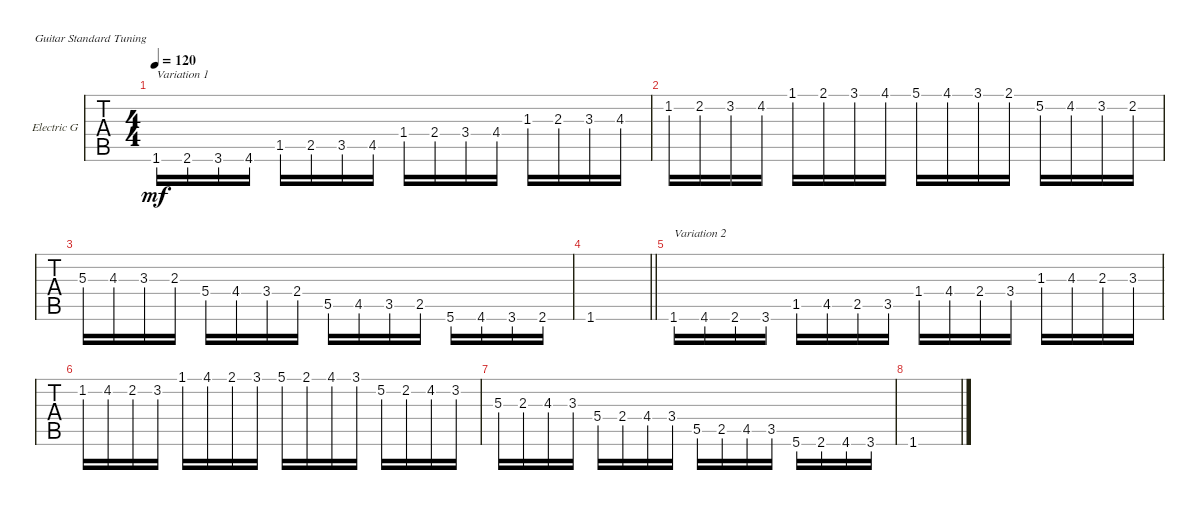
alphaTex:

\defaultSystemsLayout 4
\bracketExtendMode groupsimilarinstruments
\firstSystemTrackNameOrientation horizontal
\otherSystemsTrackNameOrientation horizontal
\track ("Electric Guitar" "Electric G") {instrument electricguitarclean}
\staff {tabs}
\tuning (E4 B3 G3 D3 A2 E2)
\ts (4 4)
\tempo 120
\clef g2
\ks c
1.6{lf 2}.16{txt "Variation 1" dy mf instrument electricguitarclean} 2.6{lf 3}.16 3.6{lf 4}.16 4.6{lf 5}.16 1.5{lf 2}.16 2.5{lf 3}.16 3.5{lf 4}.16 4.5{lf 5}.16 1.4.16 2.4.16 3.4.16 4.4.16 1.3.16 2.3.16 3.3.16 4.3.16 |
1.2.16 2.2.16 3.2.16 4.2.16 1.1.16 2.1.16 3.1.16 4.1.16 5.1.16 4.1.16 3.1.16 2.1.16 5.2.16 4.2.16 3.2.16 2.2.16 |
\scale
0.540985 5.3.16 4.3.16 3.3.16 2.3.16 5.4.16 4.4.16 3.4.16 2.4.16 5.5.16 4.5.16 3.5.16 2.5.16 5.6.16 4.6.16 3.6.16 2.6.16 |
\scale
0.458003
\barLineRight lightlight
1.6.1 |
\scale
0.540828 1.6{lf 2}.16{txt "Variation 2"} 4.6{lf 5}.16 2.6{lf 3}.16 3.6{lf 4}.16 1.5{lf 2}.16 4.5{lf 5}.16 2.5{lf 3}.16 3.5{lf 4}.16 1.4.16 4.4.16 2.4.16 3.4.16 1.3.16 4.3.16 2.3.16 3.3.16 |
\scale
0.45918 1.2.16 4.2.16 2.2.16 3.2.16 1.1{lf 2}.16 4.1{lf 5}.16 2.1{lf 3}.16 3.1{lf 4}.16 5.1{lf 5}.16 2.1{lf 2}.16 4.1{lf 4}.16 3.1{lf 3}.16 5.2{lf 5}.16 2.2{lf 2}.16 4.2{lf 4}.16 3.2{lf 3}.16 |
\scale
0.540985 5.3.16 2.3.16 4.3.16 3.3.16 5.4.16 2.4.16 4.4.16 3.4.16 5.5.16 2.5.16 4.5.16 3.5.16 5.6.16 2.6.16 4.6.16 3.6.16 |
\scale
0.459367 1.6.1
